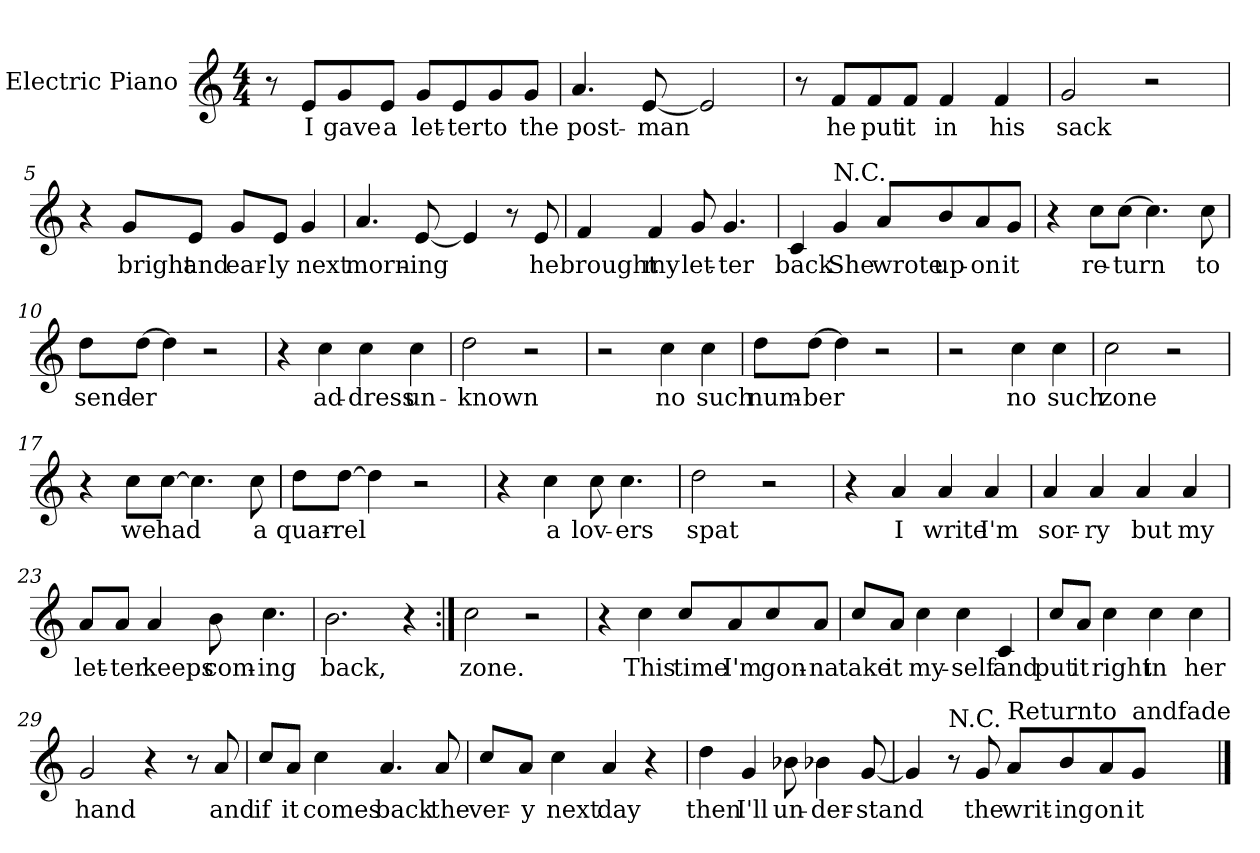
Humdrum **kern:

**kern	**text
*part1	*part1
*staff1	*staff1
*I"Electric Piano	*
*I'E.Pno	*
*clefG2	*
*k[]	*
*C:	*
*M4/4	*
=1	=1
8r	.
8e/L	I
8g/	gave
8e/J	a
8g/L	let-
8e/	-ter
8g/	to
8g/J	the
=2	=2
4.a/	post-
[8e/	-man
2e/]	.
=3	=3
8r	.
8f/L	he
8f/	put
8f/J	it
4f/	in
4f/	his
=4	=4
2g/	sack
2r	.
!!LO:LB:g=z
=5	=5
4r	.
8g/L	bright
8e/J	and
8g/L	ear-
8e/J	-ly
4g/	next
=6	=6
4.a/	morn-
[8e/	-ing
4e/]	.
8r	.
8e/	he
=7	=7
4f/	brought
4f/	my
8g/	let-
4.g/	-ter
!!LO:LB:g=z
=8	=8
4c/	back
!LO:TX:a:t=N.C.	!
4g/	She
8a/L	wrote
8b/	up-
8a/	-on
8g/J	it
=9	=9
4r	.
8cc\L	re-
[8cc\J	-turn
4.cc\]	.
8cc\	to
=10	=10
8dd\L	send-
[8dd\J	-er
4dd\]	.
2r	.
=11	=11
4r	.
4cc\	ad-
4cc\	-dress
4cc\	un-
!!LO:LB:g=z
=12	=12
2dd\	-known
2r	.
=13	=13
2r	.
4cc\	no
4cc\	such
=14	=14
8dd\L	num-
[8dd\J	-ber
4dd\]	.
2r	.
=15	=15
2r	.
4cc\	no
4cc\	such
=16	=16
2cc\	zone
2r	.
=17	=17
4r	.
8cc\L	we
[8cc\J	had
4.cc\]	.
8cc\	a
!!LO:LB:g=z
=18	=18
8dd\L	quar-
[8dd\J	-rel
4dd\]	.
2r	.
=19	=19
4r	.
4cc\	a
8cc\	lov-
4.cc\	-ers
=20	=20
2dd\	spat
2r	.
=21	=21
4r	.
4a/	I
4a/	write
4a/	I'm
=22	=22
4a/	sor-
4a/	-ry
4a/	but
4a/	my
!!LO:LB:g=z
=23	=23
8a/L	let-
8a/J	-ter
4a/	keeps
8b\	com-
4.cc\	-ing
=24	=24
2.b\	back,
4r	.
=25:|!	=25:|!
2cc\	zone.
2r	.
=26	=26
4r	.
4cc\	This
8cc/L	time
8a/	I'm
8cc/	gon-
8a/J	-na
!!LO:LB:g=z
=27	=27
8cc/L	take
8a/J	it
4cc\	my-
4cc\	-self
4c/	and
=28	=28
8cc/L	put
8a/J	it
4cc\	right
4cc\	in
4cc\	her
=29	=29
2g/	hand
4r	.
8r	.
8a/	and
=30	=30
8cc/L	if
8a/J	it
4cc\	comes
4.a/	back
8a/	the
!!LO:LB:g=z
=31	=31
8cc/L	ver-
8a/J	-y
4cc\	next
4a/	day
4r	.
=32	=32
4dd\	then
4g/	I'll
8b-X\	un-
4b-X\	-der-
[8g/	-stand
=33	=33
4g/]	.
!LO:TX:a:t=N.C.	!
8r	.
8g/	the
!LO:TX:a:t=Returnto	!
8a/L	writ-
8b/	-ing
8a/	on
!LO:TX:a:t=andfade	!
8g/J	it
==	==
*-	*-
